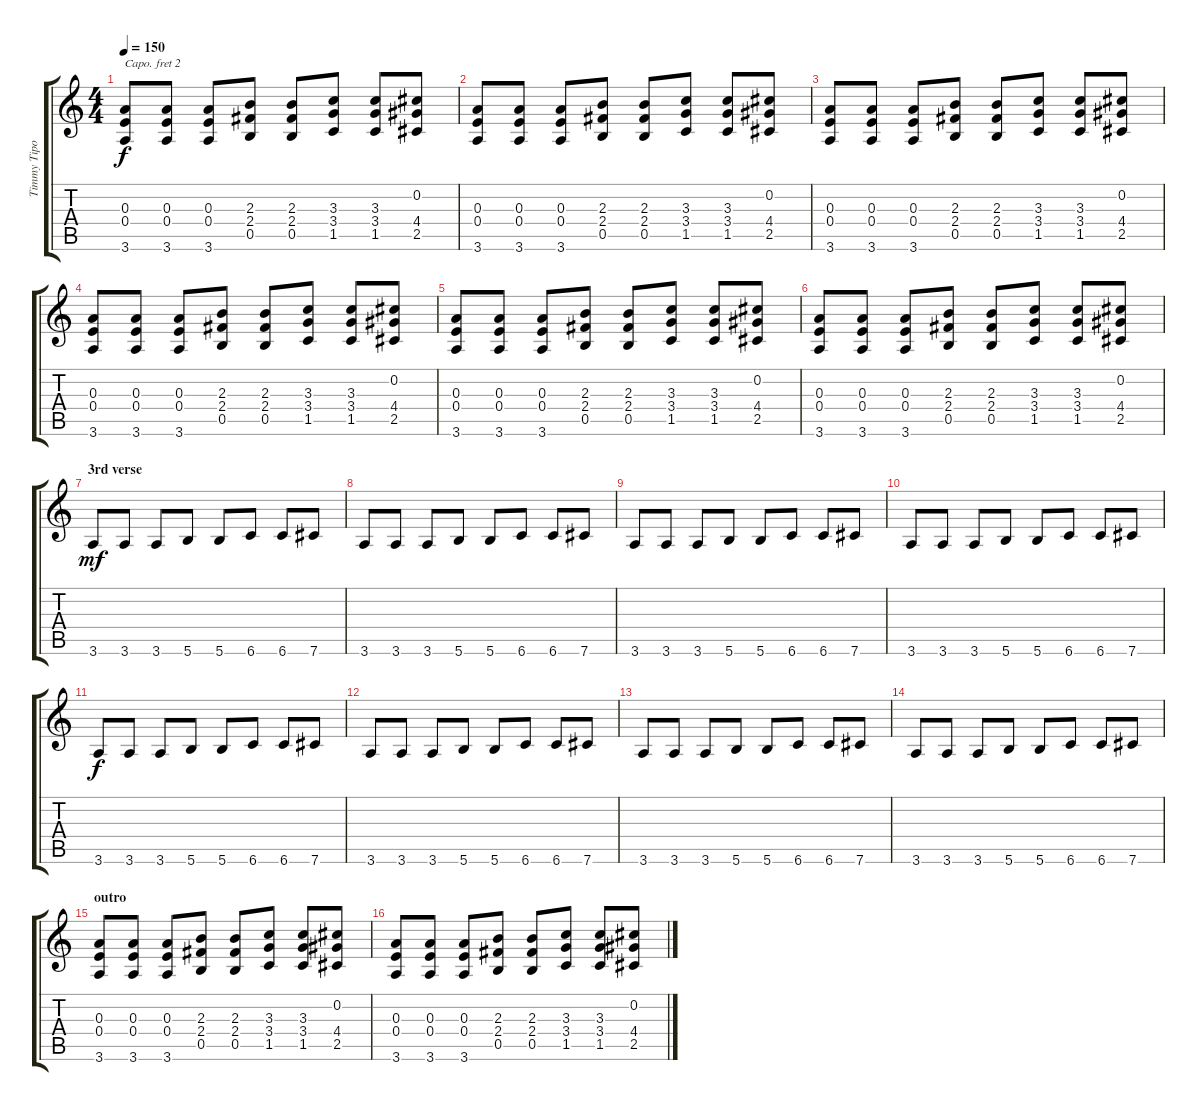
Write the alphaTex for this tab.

\track ("Timmy Tipover VanHamel" "Timmy Tipo") {instrument overdrivenguitar}
\staff {score tabs}
\capo 2
\tuning (E4 B3 G3 D3 A2 E2) {hide}
\ts (4 4)
\tempo 150
\clef g2
\ks c
(0.3 0.4 3.6).8{dy f} (0.3 0.4 3.6).8 (0.3 0.4 3.6).8 (2.3 2.4 0.5).8 (2.3 2.4 0.5).8 (3.3 3.4 1.5).8 (3.3 3.4 1.5).8 (0.2 4.4 2.5).8 |
(0.3 0.4 3.6).8 (0.3 0.4 3.6).8 (0.3 0.4 3.6).8 (2.3 2.4 0.5).8 (2.3 2.4 0.5).8 (3.3 3.4 1.5).8 (3.3 3.4 1.5).8 (0.2 4.4 2.5).8 |
\section ("" "")
(0.3 0.4 3.6).8 (0.3 0.4 3.6).8 (0.3 0.4 3.6).8 (2.3 2.4 0.5).8 (2.3 2.4 0.5).8 (3.3 3.4 1.5).8 (3.3 3.4 1.5).8 (0.2 4.4 2.5).8 |
(0.3 0.4 3.6).8 (0.3 0.4 3.6).8 (0.3 0.4 3.6).8 (2.3 2.4 0.5).8 (2.3 2.4 0.5).8 (3.3 3.4 1.5).8 (3.3 3.4 1.5).8 (0.2 4.4 2.5).8 |
(0.3 0.4 3.6).8 (0.3 0.4 3.6).8 (0.3 0.4 3.6).8 (2.3 2.4 0.5).8 (2.3 2.4 0.5).8 (3.3 3.4 1.5).8 (3.3 3.4 1.5).8 (0.2 4.4 2.5).8 |
(0.3 0.4 3.6).8 (0.3 0.4 3.6).8 (0.3 0.4 3.6).8 (2.3 2.4 0.5).8 (2.3 2.4 0.5).8 (3.3 3.4 1.5).8 (3.3 3.4 1.5).8 (0.2 4.4 2.5).8 |
\section ("" "3rd verse")
3.6.8{dy mf} 3.6.8 3.6.8 5.6.8 5.6.8 6.6.8 6.6.8 7.6.8 |
3.6.8 3.6.8 3.6.8 5.6.8 5.6.8 6.6.8 6.6.8 7.6.8 |
3.6.8 3.6.8 3.6.8 5.6.8 5.6.8 6.6.8 6.6.8 7.6.8 |
3.6.8 3.6.8 3.6.8 5.6.8 5.6.8 6.6.8 6.6.8 7.6.8 |
\section ("" "")
3.6.8{dy f} 3.6.8 3.6.8 5.6.8 5.6.8 6.6.8 6.6.8 7.6.8 |
3.6.8 3.6.8 3.6.8 5.6.8 5.6.8 6.6.8 6.6.8 7.6.8 |
3.6.8 3.6.8 3.6.8 5.6.8 5.6.8 6.6.8 6.6.8 7.6.8 |
3.6.8 3.6.8 3.6.8 5.6.8 5.6.8 6.6.8 6.6.8 7.6.8 |
\section ("" "outro")
(0.3 0.4 3.6).8 (0.3 0.4 3.6).8 (0.3 0.4 3.6).8 (2.3 2.4 0.5).8 (2.3 2.4 0.5).8 (3.3 3.4 1.5).8 (3.3 3.4 1.5).8 (0.2 4.4 2.5).8 |
(0.3 0.4 3.6).8 (0.3 0.4 3.6).8 (0.3 0.4 3.6).8 (2.3 2.4 0.5).8 (2.3 2.4 0.5).8 (3.3 3.4 1.5).8 (3.3 3.4 1.5).8 (0.2 4.4 2.5).8
